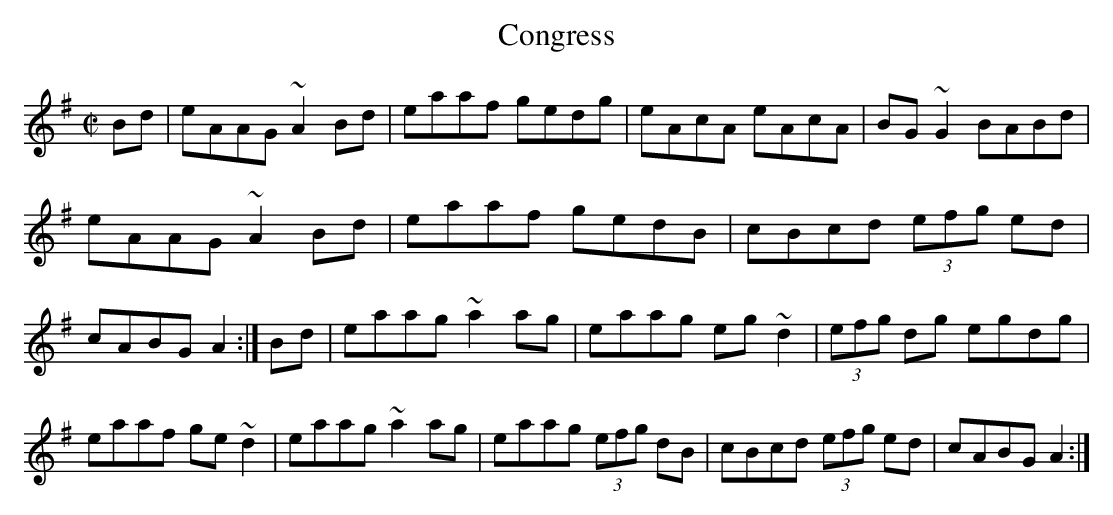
X:1
T:Congress
E:9
M:C|
K:G
Bd|eAAG ~A2Bd|eaaf gedg|eAcA eAcA|BG~G2 BABd|
eAAG ~A2Bd|eaaf gedB|cBcd (3efg ed|cABG A2:|\
Bd|eaag ~a2 ag|eaag eg~d2|(3efg dg egdg|eaaf ge~d2|\
eaag ~a2 ag|eaag (3efg dB|cBcd (3efg ed|cABG A2:|**
